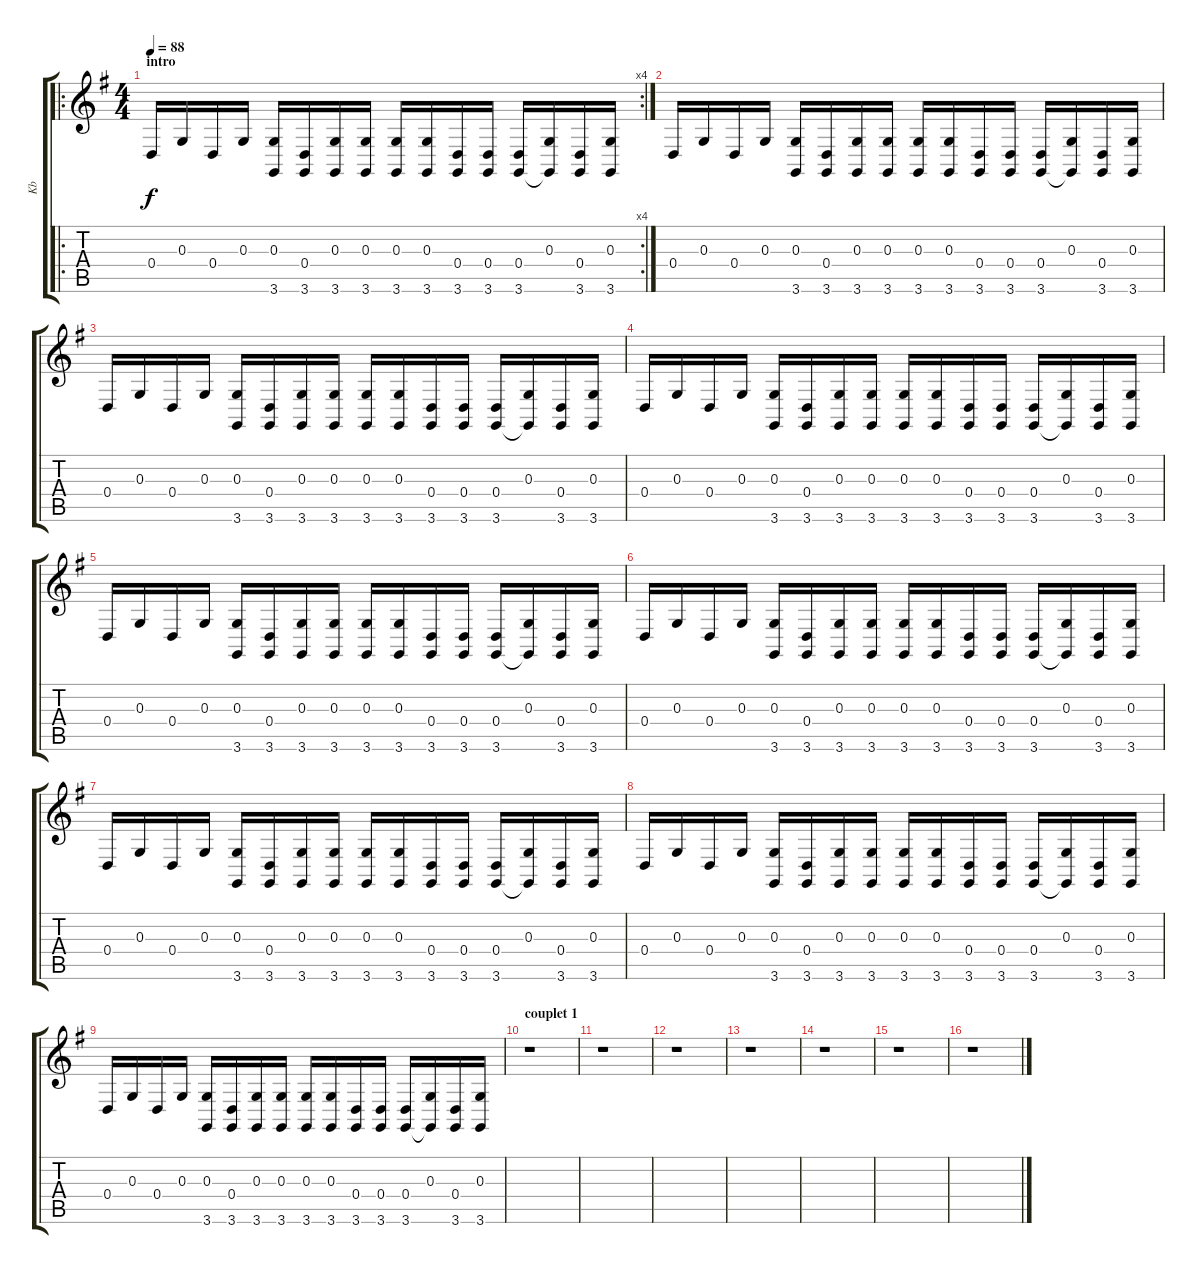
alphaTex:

\track ("Kb" "Kb") {instrument bassoon}
\staff {score tabs}
\tuning (E4 B3 G3 D3 A2 E2) {hide}
\ro
\rc 4
\ts (4 4)
\section ("" "intro")
\tempo 88
\clef g2
\ks g
0.4.16{dy f instrument bassoon} 0.3.16 0.4.16 0.3.16 (0.3 3.6).16 (0.4 3.6).16 (0.3 3.6).16 (0.3 3.6).16 (0.3 3.6).16 (0.3 3.6).16 (0.4 3.6).16 (0.4 3.6).16 (0.4 3.6).16 (0.3 3.6{t}).16 (0.4 3.6).16 (0.3 3.6).16 |
0.4.16 0.3.16 0.4.16 0.3.16 (0.3 3.6).16 (0.4 3.6).16 (0.3 3.6).16 (0.3 3.6).16 (0.3 3.6).16 (0.3 3.6).16 (0.4 3.6).16 (0.4 3.6).16 (0.4 3.6).16 (0.3 3.6{t}).16 (0.4 3.6).16 (0.3 3.6).16 |
0.4.16 0.3.16 0.4.16 0.3.16 (0.3 3.6).16 (0.4 3.6).16 (0.3 3.6).16 (0.3 3.6).16 (0.3 3.6).16 (0.3 3.6).16 (0.4 3.6).16 (0.4 3.6).16 (0.4 3.6).16 (0.3 3.6{t}).16 (0.4 3.6).16 (0.3 3.6).16 |
0.4.16 0.3.16 0.4.16 0.3.16 (0.3 3.6).16 (0.4 3.6).16 (0.3 3.6).16 (0.3 3.6).16 (0.3 3.6).16 (0.3 3.6).16 (0.4 3.6).16 (0.4 3.6).16 (0.4 3.6).16 (0.3 3.6{t}).16 (0.4 3.6).16 (0.3 3.6).16 |
0.4.16 0.3.16 0.4.16 0.3.16 (0.3 3.6).16 (0.4 3.6).16 (0.3 3.6).16 (0.3 3.6).16 (0.3 3.6).16 (0.3 3.6).16 (0.4 3.6).16 (0.4 3.6).16 (0.4 3.6).16 (0.3 3.6{t}).16 (0.4 3.6).16 (0.3 3.6).16 |
0.4.16 0.3.16 0.4.16 0.3.16 (0.3 3.6).16 (0.4 3.6).16 (0.3 3.6).16 (0.3 3.6).16 (0.3 3.6).16 (0.3 3.6).16 (0.4 3.6).16 (0.4 3.6).16 (0.4 3.6).16 (0.3 3.6{t}).16 (0.4 3.6).16 (0.3 3.6).16 |
0.4.16 0.3.16 0.4.16 0.3.16 (0.3 3.6).16 (0.4 3.6).16 (0.3 3.6).16 (0.3 3.6).16 (0.3 3.6).16 (0.3 3.6).16 (0.4 3.6).16 (0.4 3.6).16 (0.4 3.6).16 (0.3 3.6{t}).16 (0.4 3.6).16 (0.3 3.6).16 |
0.4.16 0.3.16 0.4.16 0.3.16 (0.3 3.6).16 (0.4 3.6).16 (0.3 3.6).16 (0.3 3.6).16 (0.3 3.6).16 (0.3 3.6).16 (0.4 3.6).16 (0.4 3.6).16 (0.4 3.6).16 (0.3 3.6{t}).16 (0.4 3.6).16 (0.3 3.6).16 |
0.4.16 0.3.16 0.4.16 0.3.16 (0.3 3.6).16 (0.4 3.6).16 (0.3 3.6).16 (0.3 3.6).16 (0.3 3.6).16 (0.3 3.6).16 (0.4 3.6).16 (0.4 3.6).16 (0.4 3.6).16 (0.3 3.6{t}).16 (0.4 3.6).16 (0.3 3.6).16 |
\section ("" "couplet 1")
r.1 |
r.1 |
r.1 |
r.1 |
r.1 |
r.1 |
r.1
